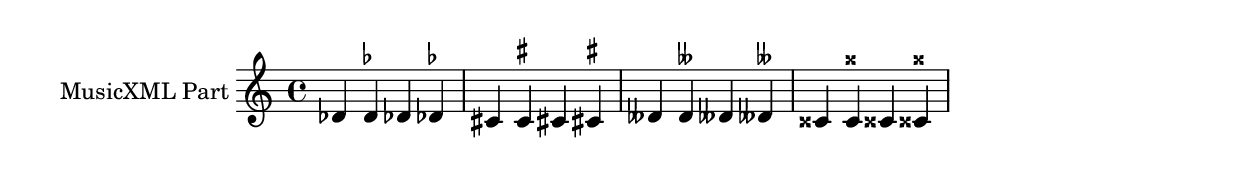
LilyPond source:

\version "2.17.28"
\score {
  <<
    \new Staff = "PartP1Staff1" \with {
      instrumentName = #"MusicXML Part"} <<
      \new Voice = "PartP1Staff1Voice1" {
      \key c\major \time 4/4
      \clef treble
      des'4 des'4 ^\markup {\smaller\flat} des'!4 des'!4 ^\markup {\smaller\flat} |%1
      cis'4 cis'4 ^\markup {\smaller\sharp} cis'!4 cis'!4 ^\markup {\smaller\sharp} |%2
      deses'4 deses'4 ^\markup {\smaller\doubleflat} deses'!4 deses'!4 ^\markup {\smaller\doubleflat} |%3
      cisis'4 cisis'4 ^\markup {\smaller\doublesharp} cisis'!4 cisis'!4 ^\markup {\smaller\doublesharp} |%4
      }
      \new Lyrics \lyricsto "PartP1Staff1Voice1" {
        
      }                
    >>
  >>
}
\layout {
  indent = 3.0\cm
  short-indent = 1.5\cm
}